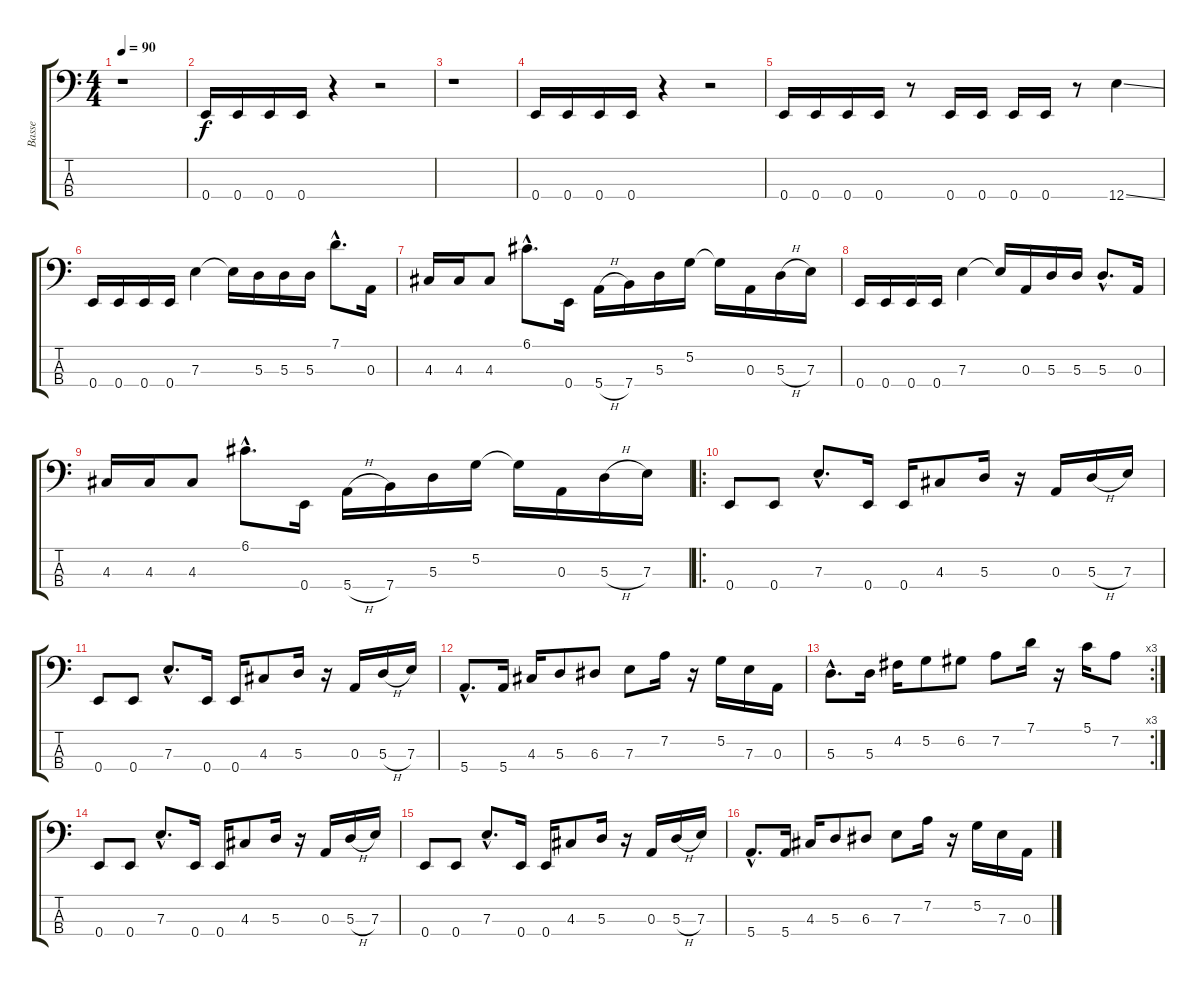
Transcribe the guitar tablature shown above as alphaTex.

\track ("Basse" "Basse") {instrument electricbassfinger}
\staff {score tabs}
\tuning (G2 D2 A1 E1) {hide}
\ts (4 4)
\tempo 90
\clef f4
\ks c
r.1{dy f instrument electricbassfinger} |
0.4.16 0.4.16 0.4.16 0.4.16 r.4 r.2 |
r.1 |
0.4.16 0.4.16 0.4.16 0.4.16 r.4 r.2 |
0.4.16 0.4.16 0.4.16 0.4.16 r.8 0.4.16 0.4.16 0.4.16 0.4.16 r.8 12.4{ss}.4 |
0.4.16 0.4.16 0.4.16 0.4.16 7.3.4 7.3{t}.16 5.3.16 5.3.16 5.3.16 7.1{hac}.8{d} 0.3.16 |
4.3.16 4.3.16 4.3.8 6.1{hac}.8{d} 0.4.16 5.4{h}.16 7.4.16 5.3.16 5.2.16 5.2{t}.16 0.3.16 5.3{h}.16 7.3.16 |
0.4.16 0.4.16 0.4.16 0.4.16 7.3.4 7.3{t}.16 0.3.16 5.3.16 5.3.16 5.3{hac}.8{d} 0.3.16 |
4.3.16 4.3.16 4.3.8 6.1{hac}.8{d} 0.4.16 5.4{h}.16 7.4.16 5.3.16 5.2.16 5.2{t}.16 0.3.16 5.3{h}.16 7.3.16 |
\ro
0.4.8 0.4.8 7.3{hac}.8{d} 0.4.16 0.4.16 4.3.8 5.3.16 r.16 0.3.16 5.3{h}.16 7.3.16 |
0.4.8 0.4.8 7.3{hac}.8{d} 0.4.16 0.4.16 4.3.8 5.3.16 r.16 0.3.16 5.3{h}.16 7.3.16 |
5.4{hac}.8{d} 5.4.16 4.3.16 5.3.8 6.3.8 7.3.8 7.2.16 r.16 5.2.16 7.3.16 0.3.16 |
\rc 3
5.3{hac}.8{d} 5.3.16 4.2.16 5.2.8 6.2.8 7.2.8 7.1.16 r.16 5.1.16 7.2.8 |
0.4.8 0.4.8 7.3{hac}.8{d} 0.4.16 0.4.16 4.3.8 5.3.16 r.16 0.3.16 5.3{h}.16 7.3.16 |
0.4.8 0.4.8 7.3{hac}.8{d} 0.4.16 0.4.16 4.3.8 5.3.16 r.16 0.3.16 5.3{h}.16 7.3.16 |
5.4{hac}.8{d} 5.4.16 4.3.16 5.3.8 6.3.8 7.3.8 7.2.16 r.16 5.2.16 7.3.16 0.3.16
